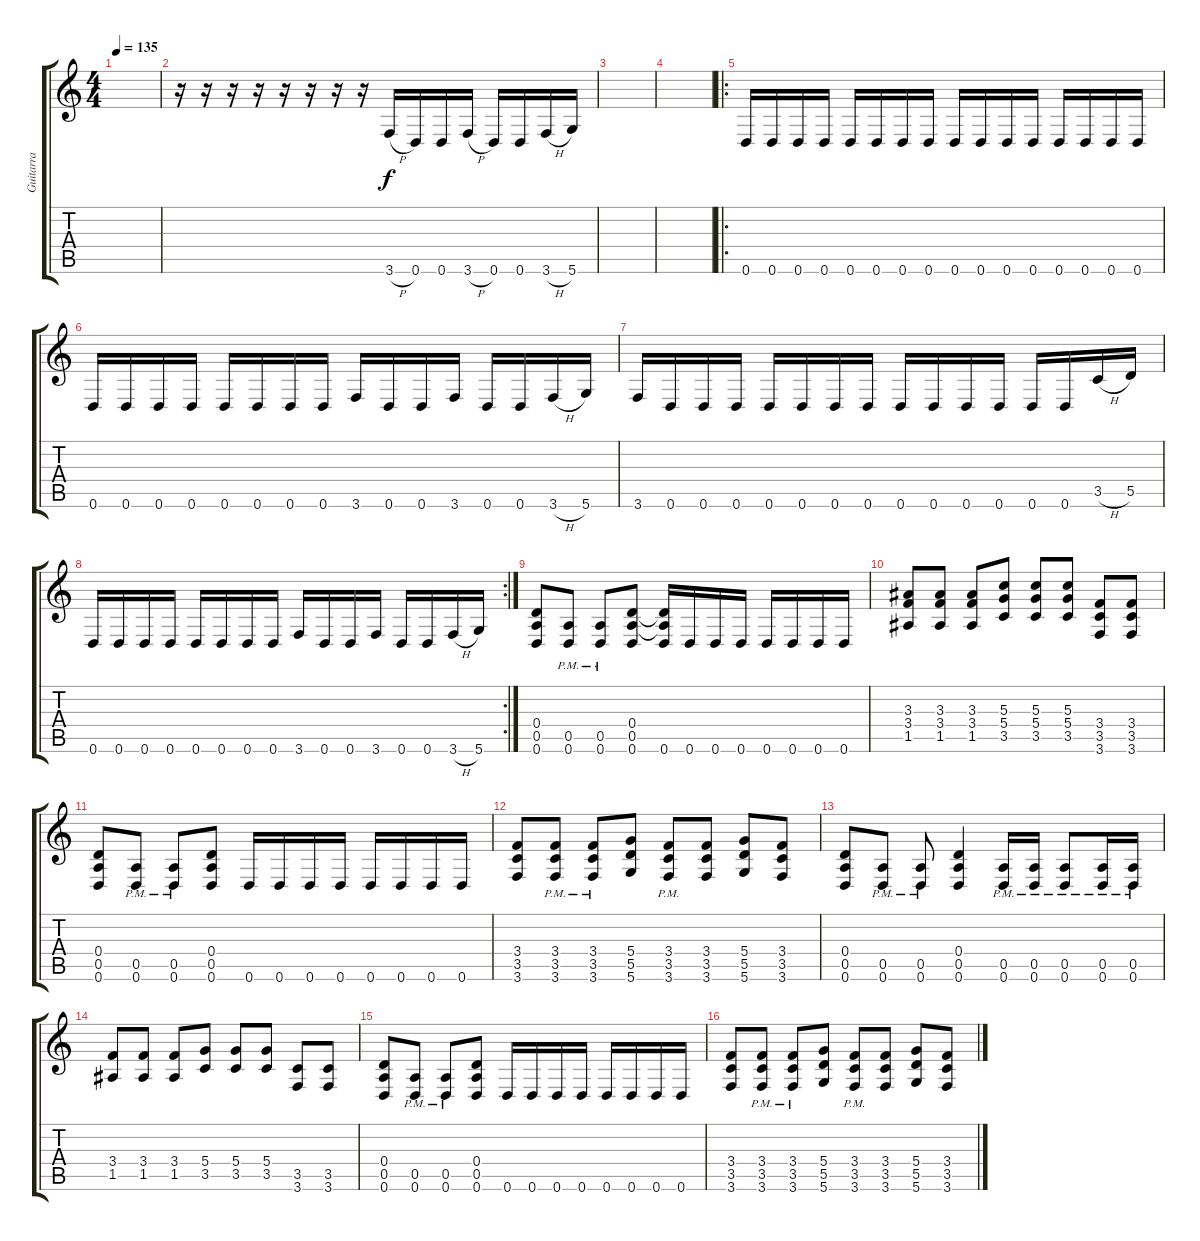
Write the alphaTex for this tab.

\track ("Guitarra" "Guitarra") {instrument distortionguitar}
\staff {score tabs}
\tuning (E4 B3 G3 D3 A2 D2) {hide}
\ts (4 4)
\tempo 135
\clef g2
\ks c
|
r.16 r.16 r.16 r.16 r.16 r.16 r.16 r.16 3.6{h}.16 0.6.16 0.6.16 3.6{h}.16 0.6.16 0.6.16 3.6{h}.16 5.6.16 |
|
|
\ro
0.6.16 0.6.16 0.6.16 0.6.16 0.6.16 0.6.16 0.6.16 0.6.16 0.6.16 0.6.16 0.6.16 0.6.16 0.6.16 0.6.16 0.6.16 0.6.16 |
0.6.16 0.6.16 0.6.16 0.6.16 0.6.16 0.6.16 0.6.16 0.6.16 3.6.16 0.6.16 0.6.16 3.6.16 0.6.16 0.6.16 3.6{h}.16 5.6.16 |
3.6.16 0.6.16 0.6.16 0.6.16 0.6.16 0.6.16 0.6.16 0.6.16 0.6.16 0.6.16 0.6.16 0.6.16 0.6.16 0.6.16 3.5{h}.16 5.5.16 |
\rc 2
0.6.16 0.6.16 0.6.16 0.6.16 0.6.16 0.6.16 0.6.16 0.6.16 3.6.16 0.6.16 0.6.16 3.6.16 0.6.16 0.6.16 3.6{h}.16 5.6.16 |
(0.4 0.5 0.6).8 (0.5{pm} 0.6{pm}).8 (0.5{pm} 0.6{pm}).8 (0.4 0.5 0.6).8 (0.4{t} 0.5{t} 0.6).16 0.6.16 0.6.16 0.6.16 0.6.16 0.6.16 0.6.16 0.6.16 |
(3.3 3.4 1.5).8 (3.3 3.4 1.5).8 (3.3 3.4 1.5).8 (5.3 5.4 3.5).8 (5.3 5.4 3.5).8 (5.3 5.4 3.5).8 (3.4 3.5 3.6).8 (3.4 3.5 3.6).8 |
(0.4 0.5 0.6).8 (0.5{pm} 0.6{pm}).8 (0.5{pm} 0.6{pm}).8 (0.4 0.5 0.6).8 0.6.16 0.6.16 0.6.16 0.6.16 0.6.16 0.6.16 0.6.16 0.6.16 |
(3.4 3.5 3.6).8 (3.4{pm} 3.5{pm} 3.6{pm}).8 (3.4{pm} 3.5{pm} 3.6{pm}).8 (5.4 5.5 5.6).8 (3.4{pm} 3.5{pm} 3.6{pm}).8 (3.4 3.5 3.6).8 (5.4 5.5 5.6).8 (3.4 3.5 3.6).8 |
(0.4 0.5 0.6).8 (0.5{pm} 0.6{pm}).8 (0.5{pm} 0.6{pm}).8 (0.4 0.5 0.6).4 (0.5{pm} 0.6{pm}).16 (0.5{pm} 0.6{pm}).16 (0.5{pm} 0.6{pm}).8 (0.5{pm} 0.6{pm}).16 (0.5{pm} 0.6{pm}).16 |
(3.4 1.5).8 (3.4 1.5).8 (3.4 1.5).8 (5.4 3.5).8 (5.4 3.5).8 (5.4 3.5).8 (3.5 3.6).8 (3.5 3.6).8 |
(0.4 0.5 0.6).8 (0.5{pm} 0.6{pm}).8 (0.5{pm} 0.6{pm}).8 (0.4 0.5 0.6).8 0.6.16 0.6.16 0.6.16 0.6.16 0.6.16 0.6.16 0.6.16 0.6.16 |
(3.4 3.5 3.6).8 (3.4{pm} 3.5{pm} 3.6{pm}).8 (3.4{pm} 3.5{pm} 3.6{pm}).8 (5.4 5.5 5.6).8 (3.4{pm} 3.5{pm} 3.6{pm}).8 (3.4 3.5 3.6).8 (5.4 5.5 5.6).8 (3.4 3.5 3.6).8
